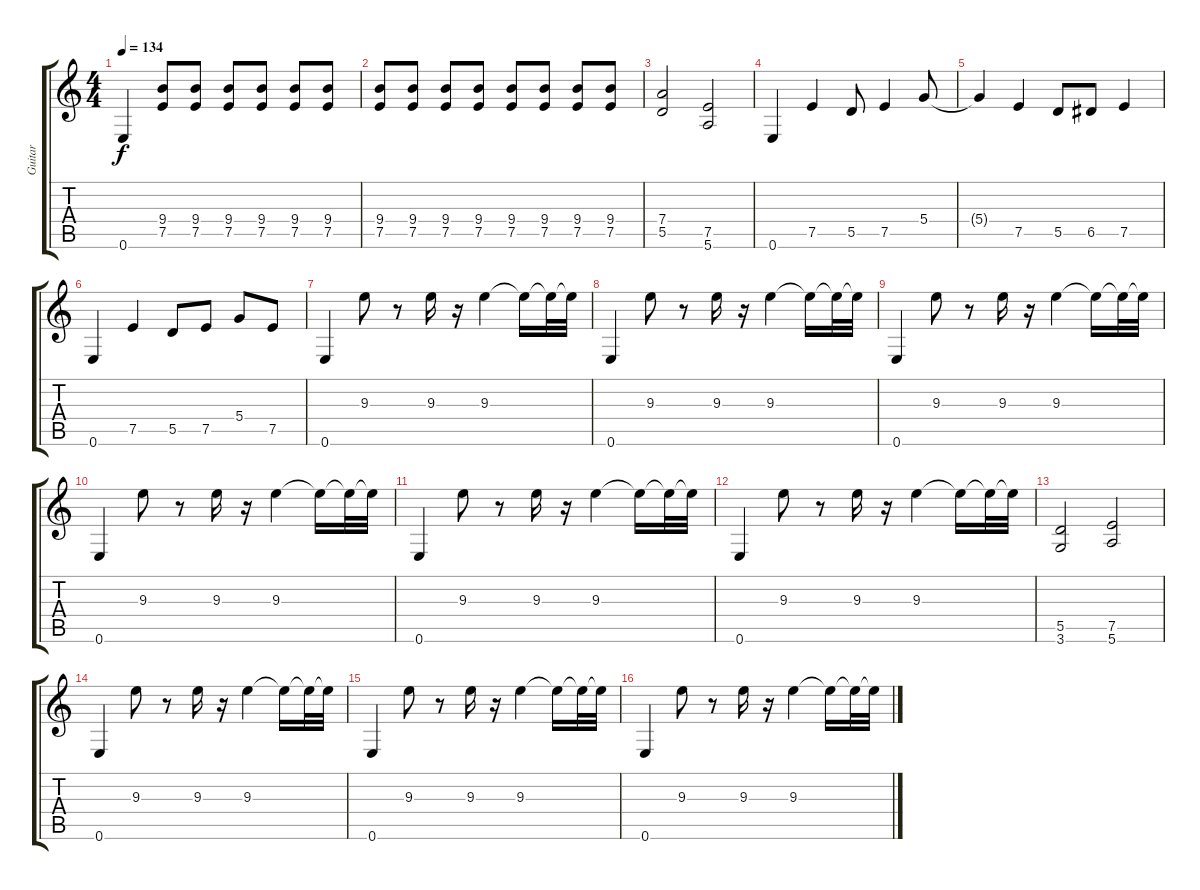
\track ("Guitar" "Guitar") {instrument distortionguitar}
\staff {score tabs}
\tuning (E4 B3 G3 D3 A2 E2) {hide}
\ts (4 4)
\tempo 134
\clef g2
\ks c
0.6.4{dy f} (9.4 7.5).8 (9.4 7.5).8 (9.4 7.5).8 (9.4 7.5).8 (9.4 7.5).8 (9.4 7.5).8 |
(9.4 7.5).8 (9.4 7.5).8 (9.4 7.5).8 (9.4 7.5).8 (9.4 7.5).8 (9.4 7.5).8 (9.4 7.5).8 (9.4 7.5).8 |
(7.4 5.5).2 (7.5 5.6).2 |
0.6.4 7.5.4 5.5.8 7.5.4 5.4.8 |
5.4{t}.4 7.5.4 5.5.8 6.5.8 7.5.4 |
0.6.4 7.5.4 5.5.8 7.5.8 5.4.8 7.5.8 |
0.6.4 9.3.8 r.8 9.3.16 r.16 9.3.4 9.3{t}.16 9.3{t}.32 9.3{t}.32 |
0.6.4 9.3.8 r.8 9.3.16 r.16 9.3.4 9.3{t}.16 9.3{t}.32 9.3{t}.32 |
0.6.4 9.3.8 r.8 9.3.16 r.16 9.3.4 9.3{t}.16 9.3{t}.32 9.3{t}.32 |
0.6.4 9.3.8 r.8 9.3.16 r.16 9.3.4 9.3{t}.16 9.3{t}.32 9.3{t}.32 |
0.6.4 9.3.8 r.8 9.3.16 r.16 9.3.4 9.3{t}.16 9.3{t}.32 9.3{t}.32 |
0.6.4 9.3.8 r.8 9.3.16 r.16 9.3.4 9.3{t}.16 9.3{t}.32 9.3{t}.32 |
(5.5 3.6).2 (7.5 5.6).2 |
0.6.4 9.3.8 r.8 9.3.16 r.16 9.3.4 9.3{t}.16 9.3{t}.32 9.3{t}.32 |
0.6.4 9.3.8 r.8 9.3.16 r.16 9.3.4 9.3{t}.16 9.3{t}.32 9.3{t}.32 |
0.6.4 9.3.8 r.8 9.3.16 r.16 9.3.4 9.3{t}.16 9.3{t}.32 9.3{t}.32
